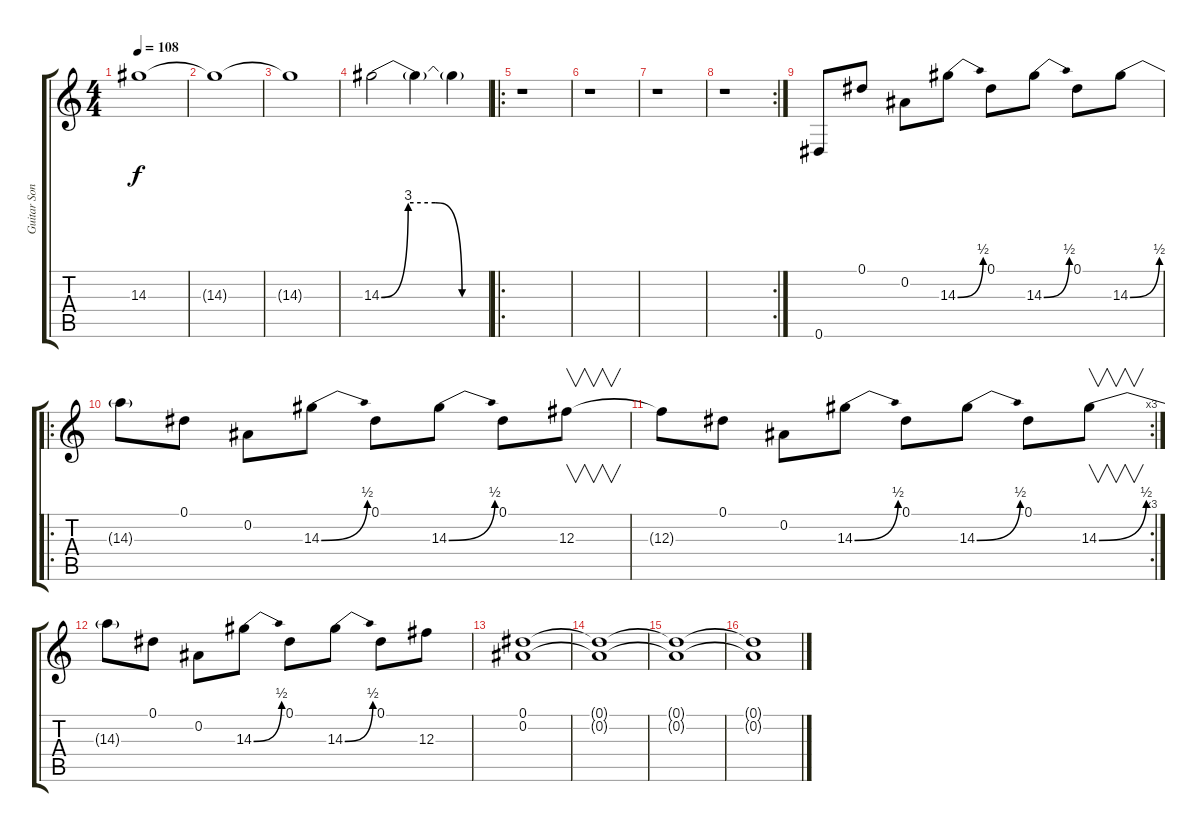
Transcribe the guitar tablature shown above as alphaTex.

\track ("Guitar Son saturé" "Guitar Son") {instrument distortionguitar}
\staff {score tabs}
\tuning (Eb4 Bb3 Gb3 Db3 Ab2 Eb2) {hide}
\ts (4 4)
\tempo 108
\clef g2
\ks c
14.3.1{dy f} |
14.3{t}.1 |
14.3{t}.1 |
14.3{be (custom 0 0 15 12 30 12 45 0 60 0)}.2 14.3{t}.4 14.3{t}.4 |
\ro
r.1 |
r.1 |
r.1 |
\rc 2
r.1 |
0.6.8 0.1.8 0.2.8 14.3{be (bend 0 0 60 2)}.8 0.1.8 14.3{be (bend 0 0 60 2)}.8 0.1.8 14.3{be (bend 0 0 60 2)}.8 |
\ro
14.3{t}.8 0.1.8 0.2.8 14.3{be (bend 0 0 60 2)}.8 0.1.8 14.3{be (bend 0 0 60 2)}.8 0.1.8 12.3.8{v} |
\rc 3
12.3{t}.8 0.1.8 0.2.8 14.3{be (bend 0 0 60 2)}.8 0.1.8 14.3{be (bend 0 0 60 2)}.8 0.1.8 14.3{be (bend 0 0 60 2)}.8{v} |
14.3{t}.8 0.1.8 0.2.8 14.3{be (bend 0 0 60 2)}.8 0.1.8 14.3{be (bend 0 0 60 2)}.8 0.1.8 12.3.8 |
(0.1 0.2).1 |
(0.1{t} 0.2{t}).1 |
(0.1{t} 0.2{t}).1 |
(0.1{t} 0.2{t}).1
